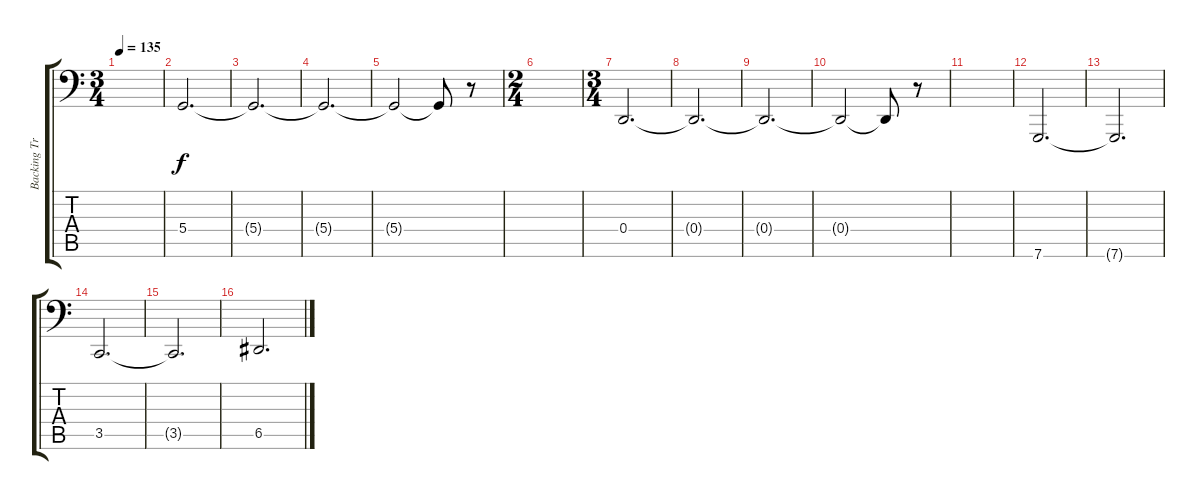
\track ("Backing Track" "Backing Tr") {instrument stringensemble2}
\staff {score tabs}
\tuning (E3 B2 G2 D2 A1 C1) {hide}
\ts (3 4)
\tempo 135
\clef f4
\ks c
|
5.4.2{d} |
5.4{t}.2{d} |
5.4{t}.2{d} |
5.4{t}.2 5.4{t}.8 r.8 |
\ts (2 4)
|
\ts (3 4)
0.4.2{d} |
0.4{t}.2{d} |
0.4{t}.2{d} |
0.4{t}.2 0.4{t}.8 r.8 |
|
7.6.2{d} |
7.6{t}.2{d} |
3.5.2{d} |
3.5{t}.2{d} |
6.5.2{d}
